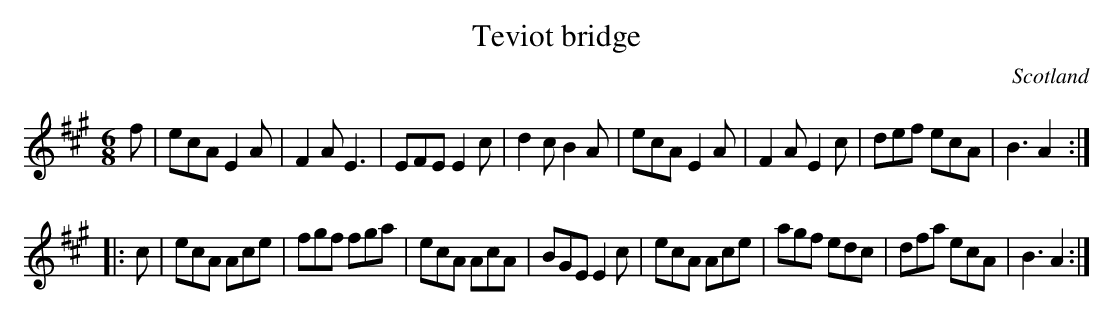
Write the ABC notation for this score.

X:1
T:Teviot bridge
O:Scotland
M:6/8
K:A
f |\
ecA E2A | F2A E3 | EFE E2c | d2c B2A | \
ecA E2A | F2A E2c | def ecA | B3 A2 :|
|: c |\
ecA Ace | fgf fga | ecA AcA | BGE E2c |\
ecA Ace | agf edc | dfa ecA | B3 A2 :|
